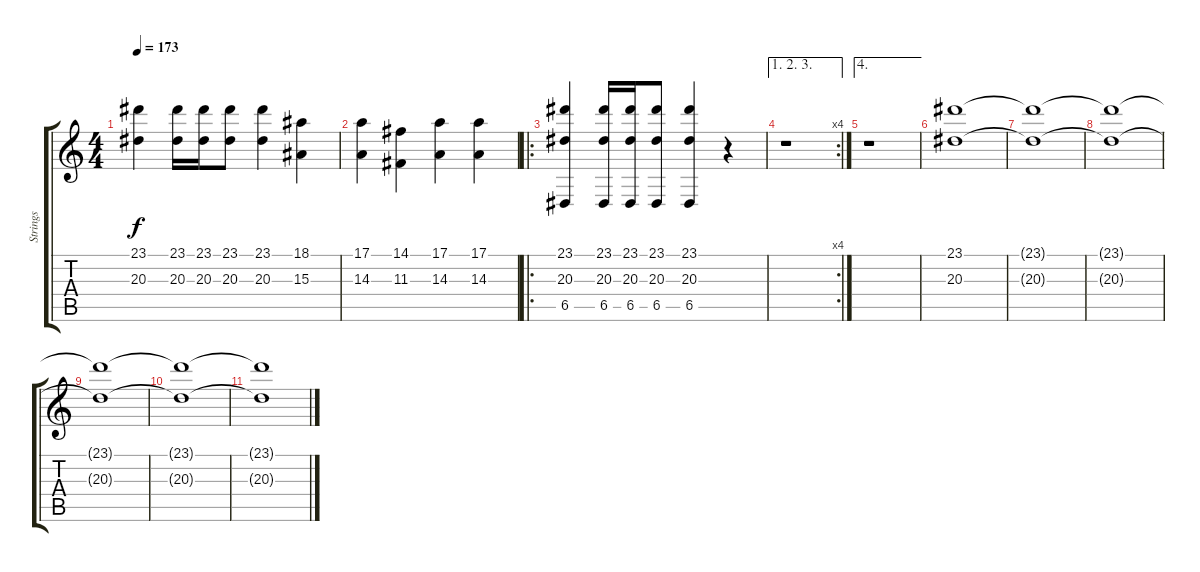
\track ("Strings" "Strings") {instrument stringensemble1}
\staff {score tabs}
\tuning (E4 B3 G3 D3 A2 E2) {hide}
\ts (4 4)
\tempo 173
\clef g2
\ks c
(23.1 20.3).4{dy f volume 13 balance 0 instrument stringensemble1} (23.1 20.3).16{volume 13 balance 0 instrument stringensemble1} (23.1 20.3).16{volume 13 balance 0 instrument stringensemble1} (23.1 20.3).8{volume 13 balance 0 instrument stringensemble1} (23.1 20.3).4{volume 13 balance 0 instrument stringensemble1} (18.1 15.3).4 |
(17.1 14.3).4 (14.1 11.3).4 (17.1 14.3).4 (17.1 14.3).4 |
\ro
(23.1 20.3 6.5).4{volume 13 balance 8 instrument stringensemble1} (23.1 20.3 6.5).16 (23.1 20.3 6.5).16 (23.1 20.3 6.5).8 (23.1 20.3 6.5).4 r.4 |
\ae (1 2 3)
\rc 4
r.1 |
\ae 4
r.1 |
(23.1 20.3).1 |
(23.1{t} 20.3{t}).1 |
(23.1{t} 20.3{t}).1 |
(23.1{t} 20.3{t}).1{volume 1} |
(23.1{t} 20.3{t}).1 |
(23.1{t} 20.3{t}).1
